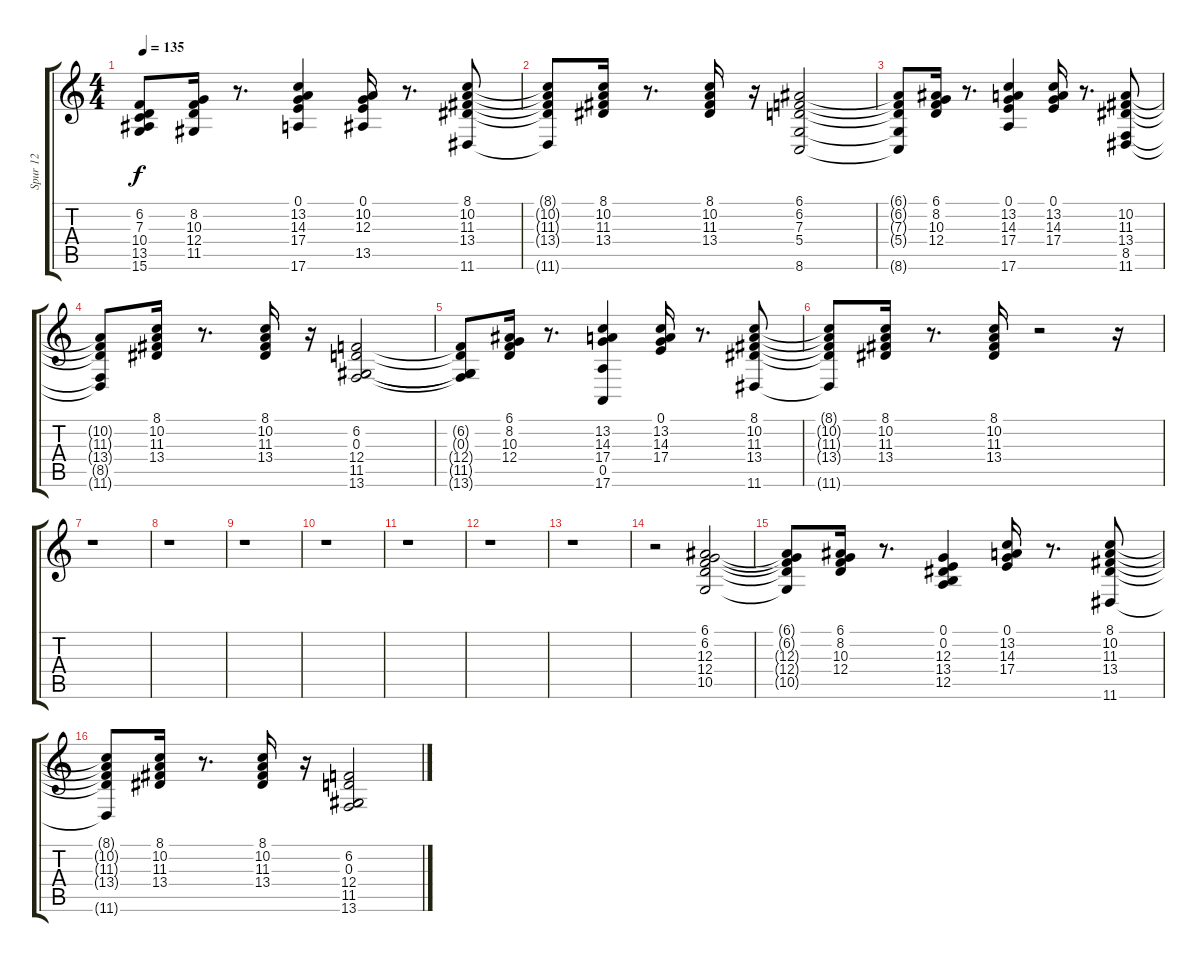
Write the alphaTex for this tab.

\track ("Spur 12" "Spur 12") {instrument electricpiano2}
\staff {score tabs}
\tuning (E4 B3 G3 D3 A2 E2) {hide}
\ts (4 4)
\tempo 135
\clef g2
\ks c
(6.2{t} 7.3{t} 10.4{t} 13.5{t} 15.6{t}).8{dy f} (8.2 10.3 12.4 11.5).16 r.8{d} (0.1 13.2 14.3 17.4 17.6).4 (0.1 10.2 12.3 13.5).16 r.8{d} (8.1 10.2 11.3 13.4 11.6).8 |
(8.1{t} 10.2{t} 11.3{t} 13.4{t} 11.6{t}).8 (8.1 10.2 11.3 13.4).16 r.8{d} (8.1 10.2 11.3 13.4).16 r.16 (6.1 6.2 7.3 5.4 8.6).2 |
(6.1{t} 6.2{t} 7.3{t} 5.4{t} 8.6{t}).8 (6.1 8.2 10.3 12.4).16 r.8{d} (0.1 13.2 14.3 17.4 17.6).4 (0.1 13.2 14.3 17.4).16 r.8{d} (10.2 11.3 13.4 8.5 11.6).8 |
(10.2{t} 11.3{t} 13.4{t} 8.5{t} 11.6{t}).8 (8.1 10.2 11.3 13.4).16 r.8{d} (8.1 10.2 11.3 13.4).16 r.16 (6.2 0.3 12.4 11.5 13.6).2 |
(6.2{t} 0.3{t} 12.4{t} 11.5{t} 13.6{t}).8 (6.1 8.2 10.3 12.4).16 r.8{d} (13.2 14.3 17.4 0.5 17.6).4 (0.1 13.2 14.3 17.4).16 r.8{d} (8.1 10.2 11.3 13.4 11.6).8 |
(8.1{t} 10.2{t} 11.3{t} 13.4{t} 11.6{t}).8 (8.1 10.2 11.3 13.4).16 r.8{d} (8.1 10.2 11.3 13.4).16 r.2 r.16 |
r.1 |
r.1 |
r.1 |
r.1 |
r.1 |
r.1 |
r.1 |
r.2 (6.1 6.2 12.3 12.4 10.5).2 |
(6.1{t} 6.2{t} 12.3{t} 12.4{t} 10.5{t}).8 (6.1 8.2 10.3 12.4).16 r.8{d} (0.1 0.2 12.3 13.4 12.5).4 (0.1 13.2 14.3 17.4).16 r.8{d} (8.1 10.2 11.3 13.4 11.6).8 |
(8.1{t} 10.2{t} 11.3{t} 13.4{t} 11.6{t}).8 (8.1 10.2 11.3 13.4).16 r.8{d} (8.1 10.2 11.3 13.4).16 r.16 (6.2 0.3 12.4 11.5 13.6).2
